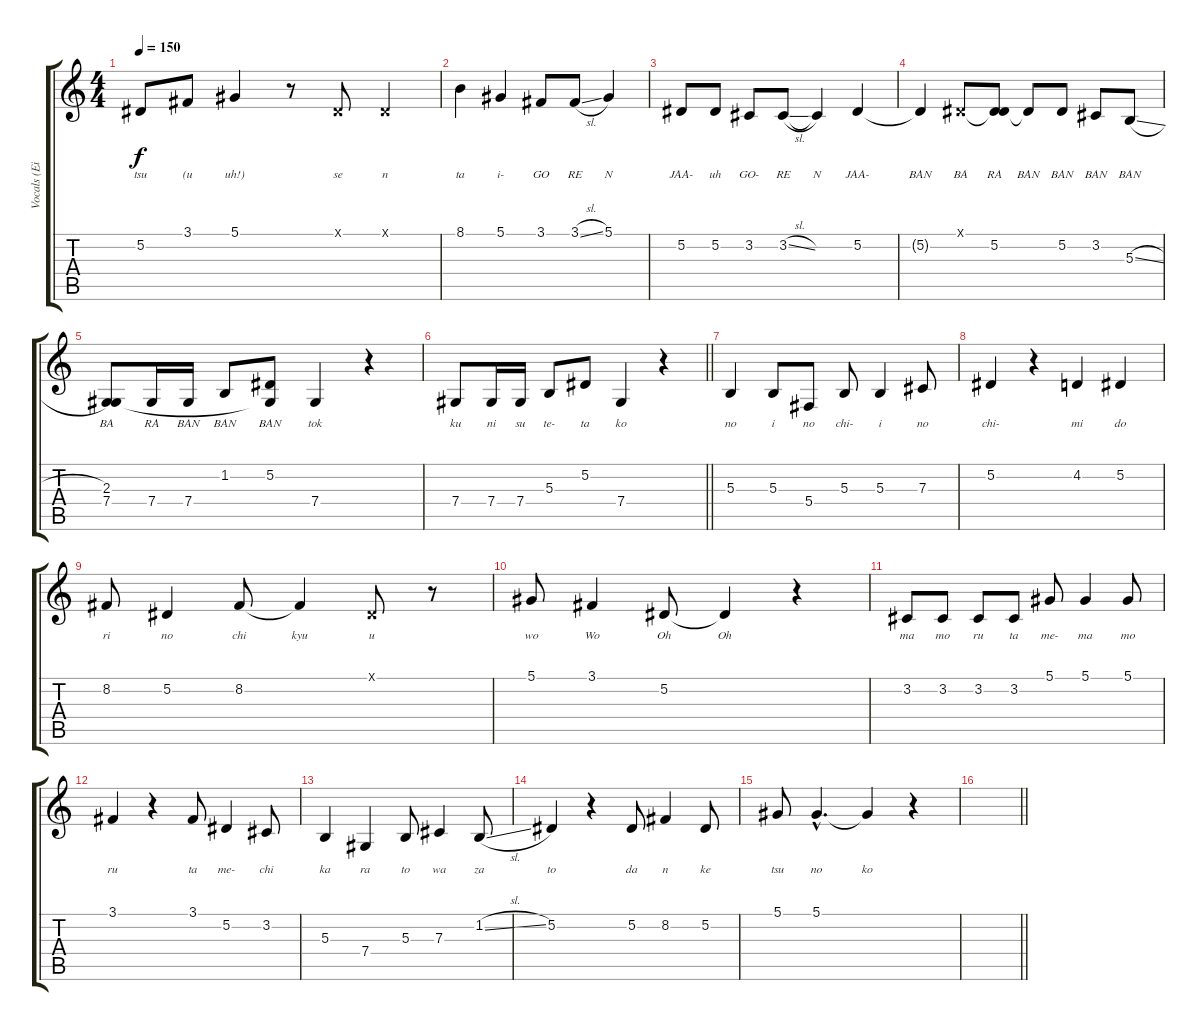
\track ("Vocals (Eizo)" "Vocals (Ei") {instrument flute}
\staff {score tabs}
\tuning (Eb4 Bb3 Gb3 Db3 Ab2 Eb2) {hide}
\ts (4 4)
\tempo 150
\clef g2
\ks c
5.2.8{lyrics (0 "tsu") lyrics (1 "") lyrics (2 "") lyrics (3 "") lyrics (4 "") dy f} 3.1.8{lyrics (0 "(u") lyrics (1 "") lyrics (2 "") lyrics (3 "") lyrics (4 "")} 5.1.4{lyrics (0 "uh!)") lyrics (1 "") lyrics (2 "") lyrics (3 "") lyrics (4 "")} r.8 0.1{x}.8{lyrics (0 "se") lyrics (1 "") lyrics (2 "") lyrics (3 "") lyrics (4 "")} 0.1{x}.4{lyrics (0 "n") lyrics (1 "") lyrics (2 "") lyrics (3 "") lyrics (4 "")} |
8.1.4{lyrics (0 "ta") lyrics (1 "") lyrics (2 "") lyrics (3 "") lyrics (4 "")} 5.1.4{lyrics (0 "i-") lyrics (1 "") lyrics (2 "") lyrics (3 "") lyrics (4 "")} 3.1.8{lyrics (0 "GO") lyrics (1 "") lyrics (2 "") lyrics (3 "") lyrics (4 "")} 3.1{sl}.8{lyrics (0 "RE") lyrics (1 "") lyrics (2 "") lyrics (3 "") lyrics (4 "")} 5.1.4{lyrics (0 "N") lyrics (1 "") lyrics (2 "") lyrics (3 "") lyrics (4 "")} |
5.2.8{lyrics (0 "JAA-") lyrics (1 "") lyrics (2 "") lyrics (3 "") lyrics (4 "")} 5.2.8{lyrics (0 "uh") lyrics (1 "") lyrics (2 "") lyrics (3 "") lyrics (4 "")} 3.2.8{lyrics (0 "GO-") lyrics (1 "") lyrics (2 "") lyrics (3 "") lyrics (4 "")} 3.2{sl}.8{lyrics (0 "RE") lyrics (1 "") lyrics (2 "") lyrics (3 "") lyrics (4 "")} 3.2{t}.4{lyrics (0 "N") lyrics (1 "") lyrics (2 "") lyrics (3 "") lyrics (4 "")} 5.2.4{lyrics (0 "JAA-") lyrics (1 "") lyrics (2 "") lyrics (3 "") lyrics (4 "")} |
5.2{t}.4{lyrics (0 "BAN") lyrics (1 "") lyrics (2 "") lyrics (3 "") lyrics (4 "")} 0.1{x}.8{lyrics (0 "BA") lyrics (1 "") lyrics (2 "") lyrics (3 "") lyrics (4 "")} (0.1{t} 5.2).8{lyrics (0 "RA") lyrics (1 "") lyrics (2 "") lyrics (3 "") lyrics (4 "")} 5.2{t}.8{lyrics (0 "BAN") lyrics (1 "") lyrics (2 "") lyrics (3 "") lyrics (4 "")} 5.2.8{lyrics (0 "BAN") lyrics (1 "") lyrics (2 "") lyrics (3 "") lyrics (4 "")} 3.2.8{lyrics (0 "BAN") lyrics (1 "") lyrics (2 "") lyrics (3 "") lyrics (4 "")} 5.3{sl}.8{lyrics (0 "BAN") lyrics (1 "") lyrics (2 "") lyrics (3 "") lyrics (4 "")} |
(2.3 7.4).8{lyrics (0 "BA") lyrics (1 "") lyrics (2 "") lyrics (3 "") lyrics (4 "")} 7.4.16{lyrics (0 "RA") lyrics (1 "") lyrics (2 "") lyrics (3 "") lyrics (4 "")} 7.4.16{lyrics (0 "BAN") lyrics (1 "") lyrics (2 "") lyrics (3 "") lyrics (4 "")} 1.2.8{lyrics (0 "BAN") lyrics (1 "") lyrics (2 "") lyrics (3 "") lyrics (4 "")} (5.2 2.3{t}).8{lyrics (0 "BAN") lyrics (1 "") lyrics (2 "") lyrics (3 "") lyrics (4 "")} 7.4.4{lyrics (0 "tok") lyrics (1 "") lyrics (2 "") lyrics (3 "") lyrics (4 "")} r.4 |
\barLineRight lightlight
7.4.8{lyrics (0 "ku") lyrics (1 "") lyrics (2 "") lyrics (3 "") lyrics (4 "")} 7.4.16{lyrics (0 "ni") lyrics (1 "") lyrics (2 "") lyrics (3 "") lyrics (4 "")} 7.4.16{lyrics (0 "su") lyrics (1 "") lyrics (2 "") lyrics (3 "") lyrics (4 "")} 5.3.8{lyrics (0 "te-") lyrics (1 "") lyrics (2 "") lyrics (3 "") lyrics (4 "")} 5.2.8{lyrics (0 "ta") lyrics (1 "") lyrics (2 "") lyrics (3 "") lyrics (4 "")} 7.4.4{lyrics (0 "ko") lyrics (1 "") lyrics (2 "") lyrics (3 "") lyrics (4 "")} r.4 |
5.3.4{lyrics (0 "no") lyrics (1 "") lyrics (2 "") lyrics (3 "") lyrics (4 "")} 5.3.8{lyrics (0 "i") lyrics (1 "") lyrics (2 "") lyrics (3 "") lyrics (4 "")} 5.4.8{lyrics (0 "no") lyrics (1 "") lyrics (2 "") lyrics (3 "") lyrics (4 "")} 5.3.8{lyrics (0 "chi-") lyrics (1 "") lyrics (2 "") lyrics (3 "") lyrics (4 "")} 5.3.4{lyrics (0 "i") lyrics (1 "") lyrics (2 "") lyrics (3 "") lyrics (4 "")} 7.3.8{lyrics (0 "no") lyrics (1 "") lyrics (2 "") lyrics (3 "") lyrics (4 "")} |
5.2.4{lyrics (0 "chi-") lyrics (1 "") lyrics (2 "") lyrics (3 "") lyrics (4 "")} r.4 4.2.4{lyrics (0 "mi") lyrics (1 "") lyrics (2 "") lyrics (3 "") lyrics (4 "")} 5.2.4{lyrics (0 "do") lyrics (1 "") lyrics (2 "") lyrics (3 "") lyrics (4 "")} |
8.2.8{lyrics (0 "ri") lyrics (1 "") lyrics (2 "") lyrics (3 "") lyrics (4 "")} 5.2.4{lyrics (0 "no") lyrics (1 "") lyrics (2 "") lyrics (3 "") lyrics (4 "")} 8.2.8{lyrics (0 "chi") lyrics (1 "") lyrics (2 "") lyrics (3 "") lyrics (4 "")} 8.2{t}.4{lyrics (0 "kyu") lyrics (1 "") lyrics (2 "") lyrics (3 "") lyrics (4 "")} 0.1{x}.8{lyrics (0 "u") lyrics (1 "") lyrics (2 "") lyrics (3 "") lyrics (4 "")} r.8 |
5.1.8{lyrics (0 "wo") lyrics (1 "") lyrics (2 "") lyrics (3 "") lyrics (4 "")} 3.1.4{lyrics (0 "Wo") lyrics (1 "") lyrics (2 "") lyrics (3 "") lyrics (4 "")} 5.2.8{lyrics (0 "Oh") lyrics (1 "") lyrics (2 "") lyrics (3 "") lyrics (4 "")} 5.2{t}.4{lyrics (0 "Oh") lyrics (1 "") lyrics (2 "") lyrics (3 "") lyrics (4 "")} r.4 |
3.2.8{lyrics (0 "ma") lyrics (1 "") lyrics (2 "") lyrics (3 "") lyrics (4 "")} 3.2.8{lyrics (0 "mo") lyrics (1 "") lyrics (2 "") lyrics (3 "") lyrics (4 "")} 3.2.8{lyrics (0 "ru") lyrics (1 "") lyrics (2 "") lyrics (3 "") lyrics (4 "")} 3.2.8{lyrics (0 "ta") lyrics (1 "") lyrics (2 "") lyrics (3 "") lyrics (4 "")} 5.1.8{lyrics (0 "me-") lyrics (1 "") lyrics (2 "") lyrics (3 "") lyrics (4 "")} 5.1.4{lyrics (0 "ma") lyrics (1 "") lyrics (2 "") lyrics (3 "") lyrics (4 "")} 5.1.8{lyrics (0 "mo") lyrics (1 "") lyrics (2 "") lyrics (3 "") lyrics (4 "")} |
3.1.4{lyrics (0 "ru") lyrics (1 "") lyrics (2 "") lyrics (3 "") lyrics (4 "")} r.4 3.1.8{lyrics (0 "ta") lyrics (1 "") lyrics (2 "") lyrics (3 "") lyrics (4 "")} 5.2.4{lyrics (0 "me-") lyrics (1 "") lyrics (2 "") lyrics (3 "") lyrics (4 "")} 3.2.8{lyrics (0 "chi") lyrics (1 "") lyrics (2 "") lyrics (3 "") lyrics (4 "")} |
5.3.4{lyrics (0 "ka") lyrics (1 "") lyrics (2 "") lyrics (3 "") lyrics (4 "")} 7.4.4{lyrics (0 "ra") lyrics (1 "") lyrics (2 "") lyrics (3 "") lyrics (4 "")} 5.3.8{lyrics (0 "to") lyrics (1 "") lyrics (2 "") lyrics (3 "") lyrics (4 "")} 7.3.4{lyrics (0 "wa") lyrics (1 "") lyrics (2 "") lyrics (3 "") lyrics (4 "")} 1.2{sl}.8{lyrics (0 "za") lyrics (1 "") lyrics (2 "") lyrics (3 "") lyrics (4 "")} |
5.2.4{lyrics (0 "to") lyrics (1 "") lyrics (2 "") lyrics (3 "") lyrics (4 "")} r.4 5.2.8{lyrics (0 "da") lyrics (1 "") lyrics (2 "") lyrics (3 "") lyrics (4 "")} 8.2.4{lyrics (0 "n") lyrics (1 "") lyrics (2 "") lyrics (3 "") lyrics (4 "")} 5.2.8{lyrics (0 "ke") lyrics (1 "") lyrics (2 "") lyrics (3 "") lyrics (4 "")} |
5.1.8{lyrics (0 "tsu") lyrics (1 "") lyrics (2 "") lyrics (3 "") lyrics (4 "")} 5.1{hac}.4{d lyrics (0 "no") lyrics (1 "") lyrics (2 "") lyrics (3 "") lyrics (4 "")} 5.1{t}.4{lyrics (0 "ko") lyrics (1 "") lyrics (2 "") lyrics (3 "") lyrics (4 "")} r.4 |
\barLineRight lightlight
